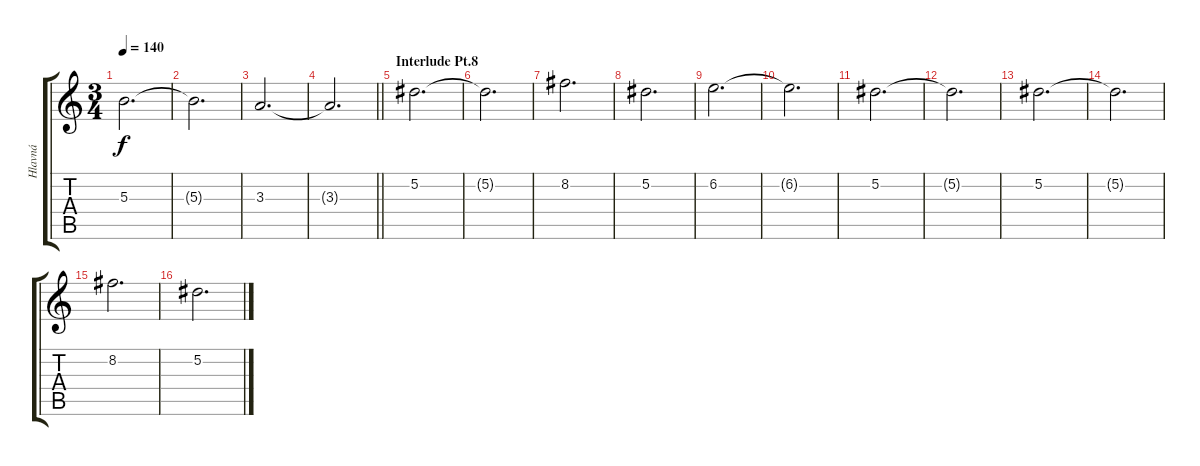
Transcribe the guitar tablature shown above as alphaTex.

\track ("Hlavná" "Hlavná") {instrument overdrivenguitar}
\staff {score tabs}
\tuning (Eb4 Bb3 Gb3 Db3 Ab2 Eb2) {hide}
\ts (3 4)
\tempo 140
\clef g2
\ks c
5.3.2{d dy f} |
5.3{t}.2{d} |
3.3.2{d} |
\barLineRight lightlight
3.3{t}.2{d} |
\section ("" "Interlude Pt.8")
5.2.2{d} |
5.2{t}.2{d} |
8.2.2{d} |
5.2.2{d} |
6.2.2{d} |
6.2{t}.2{d} |
5.2.2{d} |
5.2{t}.2{d} |
5.2.2{d} |
5.2{t}.2{d} |
8.2.2{d} |
5.2.2{d}
